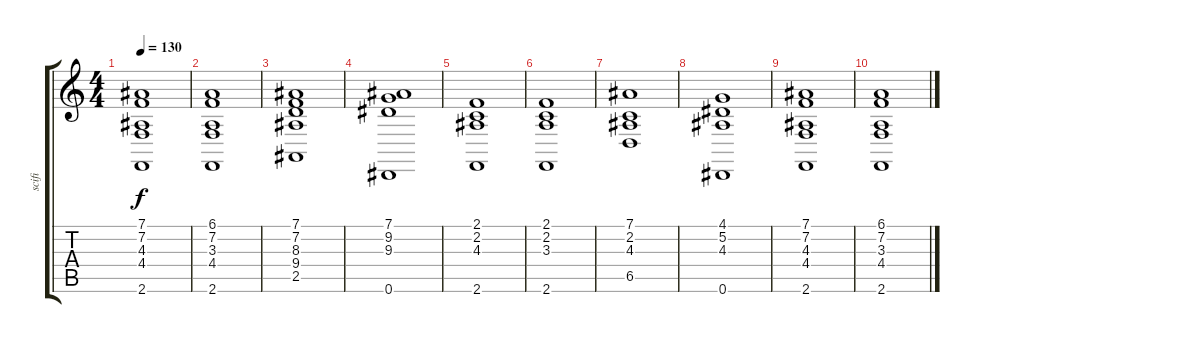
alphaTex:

\track ("scifi" "scifi") {instrument fx8scifi}
\staff {score tabs}
\tuning (Eb4 Bb3 Gb3 Db3 Ab2 Eb2) {hide}
\ts (4 4)
\tempo 130
\clef g2
\ks c
(7.1 7.2 4.3 4.4 2.6).1{dy f} |
(6.1 7.2 3.3 4.4 2.6).1 |
(7.1 7.2 8.3 9.4 2.5).1 |
(7.1 9.2 9.3 0.6).1 |
(2.1 2.2 4.3 2.6).1 |
(2.1 2.2 3.3 2.6).1 |
(7.1 2.2 4.3 6.5).1 |
(4.1 5.2 4.3 0.6).1 |
(7.1 7.2 4.3 4.4 2.6).1 |
(6.1 7.2 3.3 4.4 2.6).1
